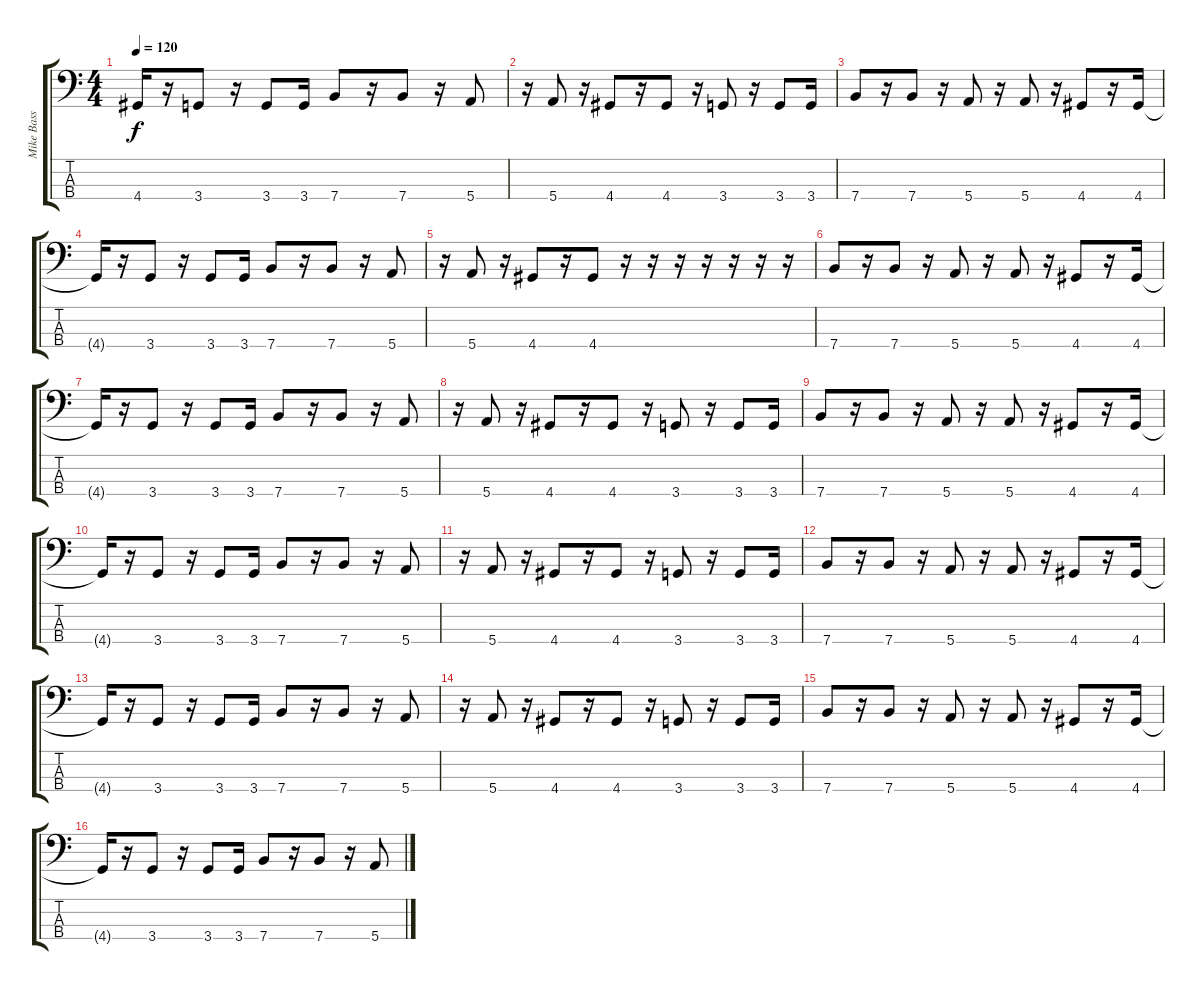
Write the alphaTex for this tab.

\track ("Mike Bass Right Bass" "Mike Bass ") {instrument electricbasspick}
\staff {score tabs}
\tuning (G2 D2 A1 E1) {hide}
\ts (4 4)
\tempo 120
\clef f4
\ks c
4.4{t}.16{dy f} r.16 3.4.8 r.16 3.4.8 3.4.16 7.4.8 r.16 7.4.8 r.16 5.4.8 |
r.16 5.4.8 r.16 4.4.8 r.16 4.4.8 r.16 3.4.8 r.16 3.4.8 3.4.16 |
7.4.8 r.16 7.4.8 r.16 5.4.8 r.16 5.4.8 r.16 4.4.8 r.16 4.4.16 |
4.4{t}.16 r.16 3.4.8 r.16 3.4.8 3.4.16 7.4.8 r.16 7.4.8 r.16 5.4.8 |
r.16 5.4.8 r.16 4.4.8 r.16 4.4.8 r.16 r.16 r.16 r.16 r.16 r.16 r.16 |
7.4.8 r.16 7.4.8 r.16 5.4.8 r.16 5.4.8 r.16 4.4.8 r.16 4.4.16 |
4.4{t}.16 r.16 3.4.8 r.16 3.4.8 3.4.16 7.4.8 r.16 7.4.8 r.16 5.4.8 |
r.16 5.4.8 r.16 4.4.8 r.16 4.4.8 r.16 3.4.8 r.16 3.4.8 3.4.16 |
7.4.8 r.16 7.4.8 r.16 5.4.8 r.16 5.4.8 r.16 4.4.8 r.16 4.4.16 |
4.4{t}.16 r.16 3.4.8 r.16 3.4.8 3.4.16 7.4.8 r.16 7.4.8 r.16 5.4.8 |
r.16 5.4.8 r.16 4.4.8 r.16 4.4.8 r.16 3.4.8 r.16 3.4.8 3.4.16 |
7.4.8 r.16 7.4.8 r.16 5.4.8 r.16 5.4.8 r.16 4.4.8 r.16 4.4.16 |
4.4{t}.16 r.16 3.4.8 r.16 3.4.8 3.4.16 7.4.8 r.16 7.4.8 r.16 5.4.8 |
r.16 5.4.8 r.16 4.4.8 r.16 4.4.8 r.16 3.4.8 r.16 3.4.8 3.4.16 |
7.4.8 r.16 7.4.8 r.16 5.4.8 r.16 5.4.8 r.16 4.4.8 r.16 4.4.16 |
4.4{t}.16 r.16 3.4.8 r.16 3.4.8 3.4.16 7.4.8 r.16 7.4.8 r.16 5.4.8
